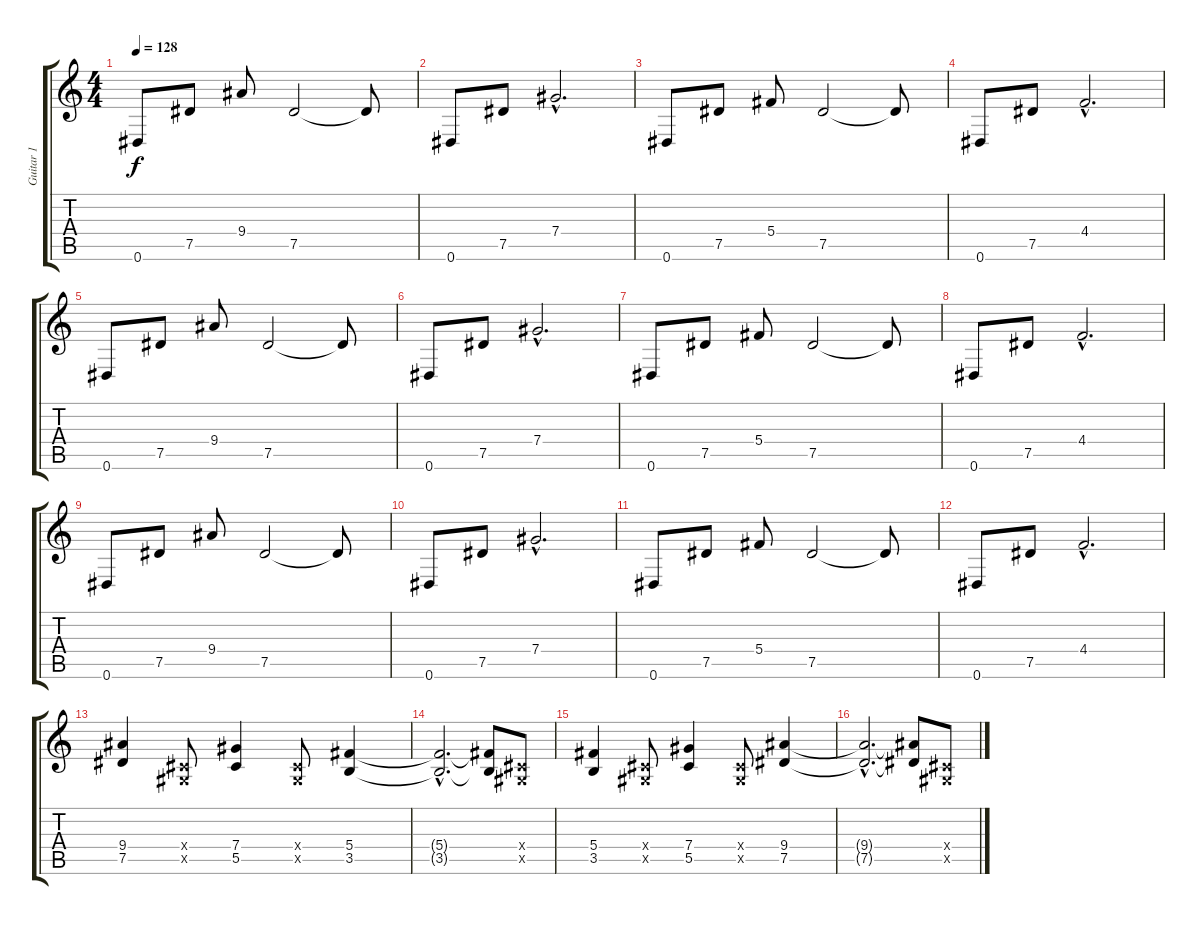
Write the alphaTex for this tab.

\track ("Guitar 1" "Guitar 1") {instrument acousticguitarsteel}
\staff {score tabs}
\tuning (Eb4 Bb3 Gb3 Db3 Ab2 Eb2) {hide}
\ts (4 4)
\tempo 128
\clef g2
\ks c
0.6.8{dy f volume 10 instrument acousticguitarsteel} 7.5.8 9.4.8 7.5.2 7.5{t}.8 |
0.6.8 7.5.8 7.4{hac}.2{d} |
0.6.8 7.5.8 5.4.8 7.5.2 7.5{t}.8 |
0.6.8 7.5.8 4.4{hac}.2{d} |
0.6.8{volume 10 instrument acousticguitarsteel} 7.5.8 9.4.8 7.5.2 7.5{t}.8 |
0.6.8 7.5.8 7.4{hac}.2{d} |
0.6.8 7.5.8 5.4.8 7.5.2 7.5{t}.8 |
0.6.8 7.5.8 4.4{hac}.2{d} |
0.6.8{volume 10 instrument acousticguitarsteel} 7.5.8 9.4.8 7.5.2 7.5{t}.8 |
0.6.8 7.5.8 7.4{hac}.2{d} |
0.6.8 7.5.8 5.4.8 7.5.2 7.5{t}.8 |
0.6.8 7.5.8 4.4{hac}.2{d} |
(9.4 7.5).4 (0.4{x} 0.5{x}).8 (7.4 5.5).4 (0.4{x} 0.5{x}).8 (5.4 3.5).4 |
(5.4{hac t} 3.5{hac t}).2{d} (5.4{t} 3.5{t}).8 (0.4{x} 0.5{x}).8 |
(5.4 3.5).4 (0.4{x} 0.5{x}).8 (7.4 5.5).4 (0.4{x} 0.5{x}).8 (9.4 7.5).4 |
(9.4{hac t} 7.5{hac t}).2{d} (9.4{t} 7.5{t}).8 (0.4{x} 0.5{x}).8
